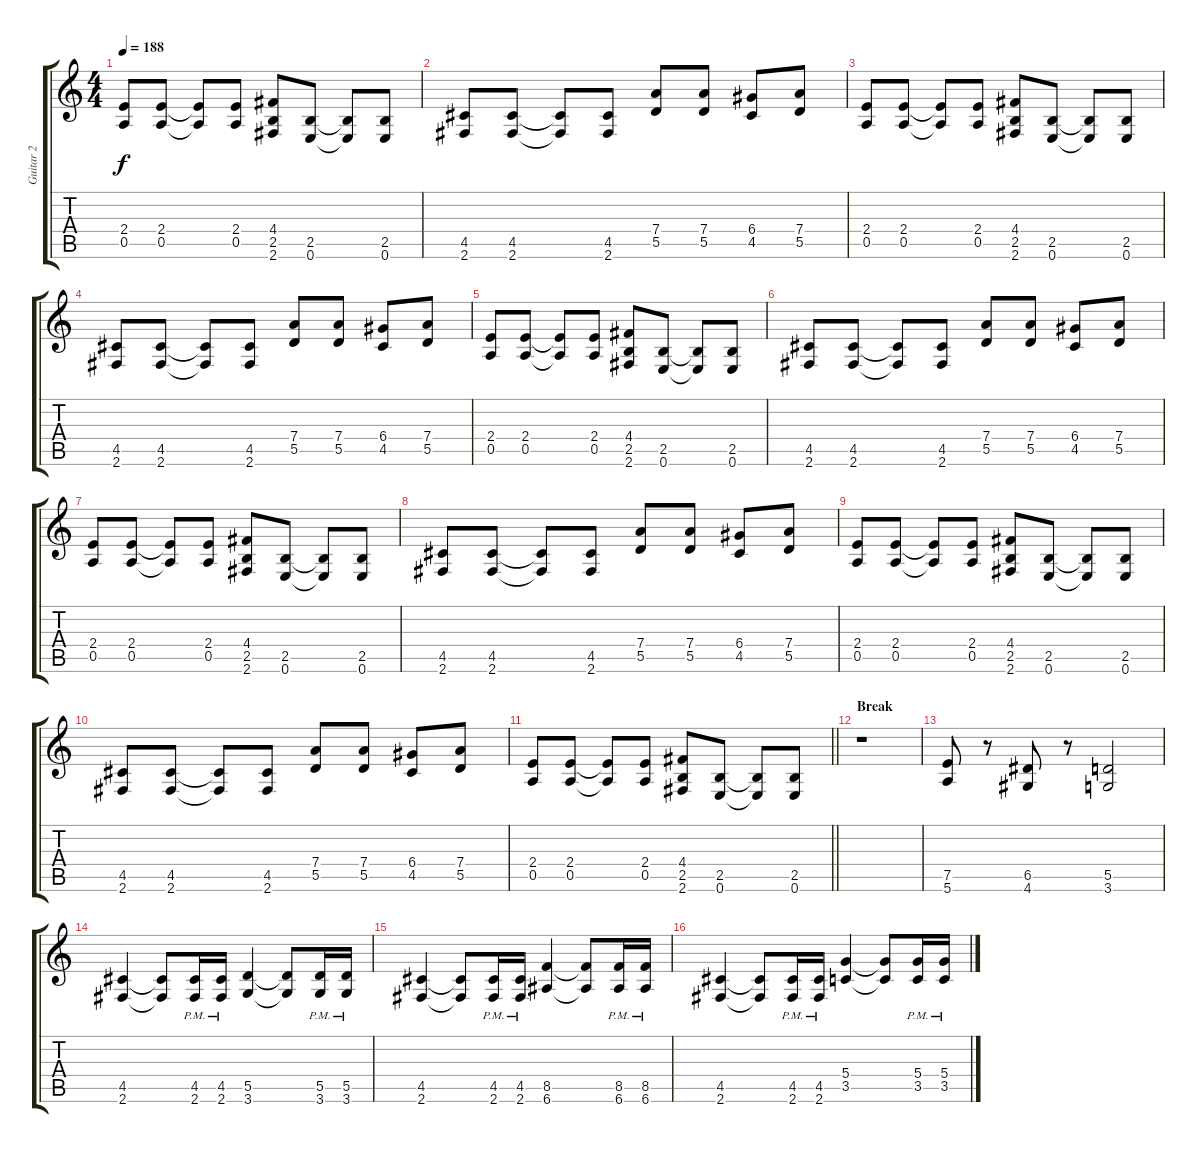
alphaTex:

\track ("Guitar 2" "Guitar 2") {instrument overdrivenguitar}
\staff {score tabs}
\tuning (E4 B3 G3 D3 A2 E2) {hide}
\ts (4 4)
\tempo 188
\clef g2
\ks c
(2.4 0.5).8{dy f} (2.4 0.5).8 (2.4{t} 0.5{t}).8 (2.4 0.5).8 (4.4 2.5 2.6).8 (2.5 0.6).8 (2.5{t} 0.6{t}).8 (2.5 0.6).8 |
(4.5 2.6).8 (4.5 2.6).8 (4.5{t} 2.6{t}).8 (4.5 2.6).8 (7.4 5.5).8 (7.4 5.5).8 (6.4 4.5).8 (7.4 5.5).8 |
(2.4 0.5).8 (2.4 0.5).8 (2.4{t} 0.5{t}).8 (2.4 0.5).8 (4.4 2.5 2.6).8 (2.5 0.6).8 (2.5{t} 0.6{t}).8 (2.5 0.6).8 |
(4.5 2.6).8 (4.5 2.6).8 (4.5{t} 2.6{t}).8 (4.5 2.6).8 (7.4 5.5).8 (7.4 5.5).8 (6.4 4.5).8 (7.4 5.5).8 |
(2.4 0.5).8 (2.4 0.5).8 (2.4{t} 0.5{t}).8 (2.4 0.5).8 (4.4 2.5 2.6).8 (2.5 0.6).8 (2.5{t} 0.6{t}).8 (2.5 0.6).8 |
(4.5 2.6).8 (4.5 2.6).8 (4.5{t} 2.6{t}).8 (4.5 2.6).8 (7.4 5.5).8 (7.4 5.5).8 (6.4 4.5).8 (7.4 5.5).8 |
(2.4 0.5).8 (2.4 0.5).8 (2.4{t} 0.5{t}).8 (2.4 0.5).8 (4.4 2.5 2.6).8 (2.5 0.6).8 (2.5{t} 0.6{t}).8 (2.5 0.6).8 |
(4.5 2.6).8 (4.5 2.6).8 (4.5{t} 2.6{t}).8 (4.5 2.6).8 (7.4 5.5).8 (7.4 5.5).8 (6.4 4.5).8 (7.4 5.5).8 |
(2.4 0.5).8 (2.4 0.5).8 (2.4{t} 0.5{t}).8 (2.4 0.5).8 (4.4 2.5 2.6).8 (2.5 0.6).8 (2.5{t} 0.6{t}).8 (2.5 0.6).8 |
(4.5 2.6).8 (4.5 2.6).8 (4.5{t} 2.6{t}).8 (4.5 2.6).8 (7.4 5.5).8 (7.4 5.5).8 (6.4 4.5).8 (7.4 5.5).8 |
\barLineRight lightlight
(2.4 0.5).8 (2.4 0.5).8 (2.4{t} 0.5{t}).8 (2.4 0.5).8 (4.4 2.5 2.6).8 (2.5 0.6).8 (2.5{t} 0.6{t}).8 (2.5 0.6).8 |
\section ("" "Break")
r.1 |
(7.5 5.6).8 r.8 (6.5 4.6).8 r.8 (5.5 3.6).2 |
(4.5 2.6).4 (4.5{t} 2.6{t}).8 (4.5{pm} 2.6{pm}).16 (4.5{pm} 2.6{pm}).16 (5.5 3.6).4 (5.5{t} 3.6{t}).8 (5.5{pm} 3.6{pm}).16 (5.5{pm} 3.6{pm}).16 |
(4.5 2.6).4 (4.5{t} 2.6{t}).8 (4.5{pm} 2.6{pm}).16 (4.5{pm} 2.6{pm}).16 (8.5 6.6).4 (8.5{t} 6.6{t}).8 (8.5{pm} 6.6{pm}).16 (8.5{pm} 6.6{pm}).16 |
(4.5 2.6).4 (4.5{t} 2.6{t}).8 (4.5{pm} 2.6{pm}).16 (4.5{pm} 2.6{pm}).16 (5.4 3.5).4 (5.4{t} 3.5{t}).8 (5.4{pm} 3.5{pm}).16 (5.4{pm} 3.5{pm}).16
